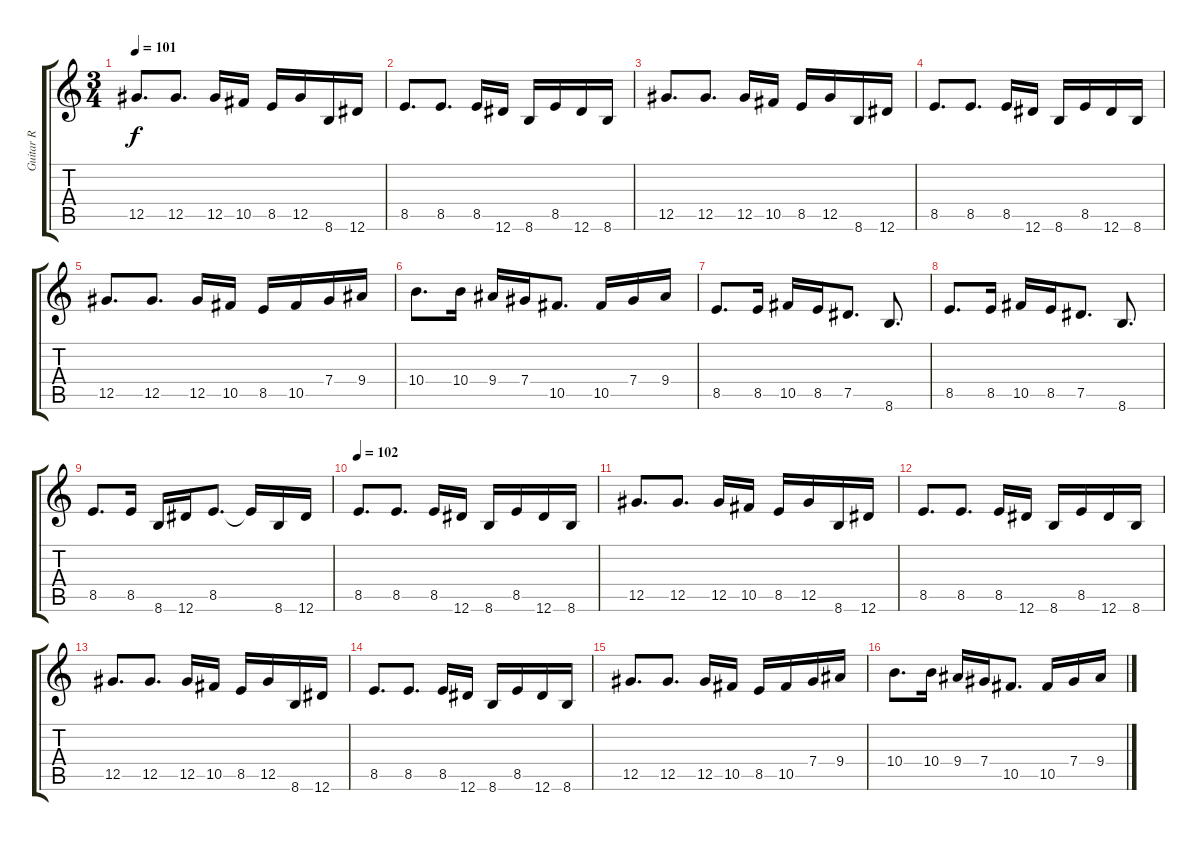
\track ("Guitar R" "Guitar R") {instrument overdrivenguitar}
\staff {score tabs}
\tuning (Eb4 Bb3 Gb3 Db3 Ab2 Eb2) {hide}
\ts (3 4)
\tempo 101
\clef g2
\ks c
12.5.8{d dy f} 12.5.8{d} 12.5.16 10.5.16 8.5.16 12.5.16 8.6.16 12.6.16 |
8.5.8{d} 8.5.8{d} 8.5.16 12.6.16 8.6.16 8.5.16 12.6.16 8.6.16 |
12.5.8{d} 12.5.8{d} 12.5.16 10.5.16 8.5.16 12.5.16 8.6.16 12.6.16 |
8.5.8{d} 8.5.8{d} 8.5.16 12.6.16 8.6.16 8.5.16 12.6.16 8.6.16 |
12.5.8{d} 12.5.8{d} 12.5.16 10.5.16 8.5.16 10.5.16 7.4.16 9.4.16 |
10.4.8{d} 10.4.16 9.4.16 7.4.16 10.5.8{d} 10.5.16 7.4.16 9.4.16 |
8.5.8{d} 8.5.16 10.5.16 8.5.16 7.5.8{d} 8.6.8{d} |
8.5.8{d} 8.5.16 10.5.16 8.5.16 7.5.8{d} 8.6.8{d} |
8.5.8{d} 8.5.16 8.6.16 12.6.16 8.5.8{d} 8.5{t}.16 8.6.16 12.6.16 |
\tempo 102
8.5.8{d} 8.5.8{d} 8.5.16 12.6.16 8.6.16 8.5.16 12.6.16 8.6.16 |
12.5.8{d} 12.5.8{d} 12.5.16 10.5.16 8.5.16 12.5.16 8.6.16 12.6.16 |
8.5.8{d} 8.5.8{d} 8.5.16 12.6.16 8.6.16 8.5.16 12.6.16 8.6.16 |
12.5.8{d} 12.5.8{d} 12.5.16 10.5.16 8.5.16 12.5.16 8.6.16 12.6.16 |
8.5.8{d} 8.5.8{d} 8.5.16 12.6.16 8.6.16 8.5.16 12.6.16 8.6.16 |
12.5.8{d} 12.5.8{d} 12.5.16 10.5.16 8.5.16 10.5.16 7.4.16 9.4.16 |
10.4.8{d} 10.4.16 9.4.16 7.4.16 10.5.8{d} 10.5.16 7.4.16 9.4.16
